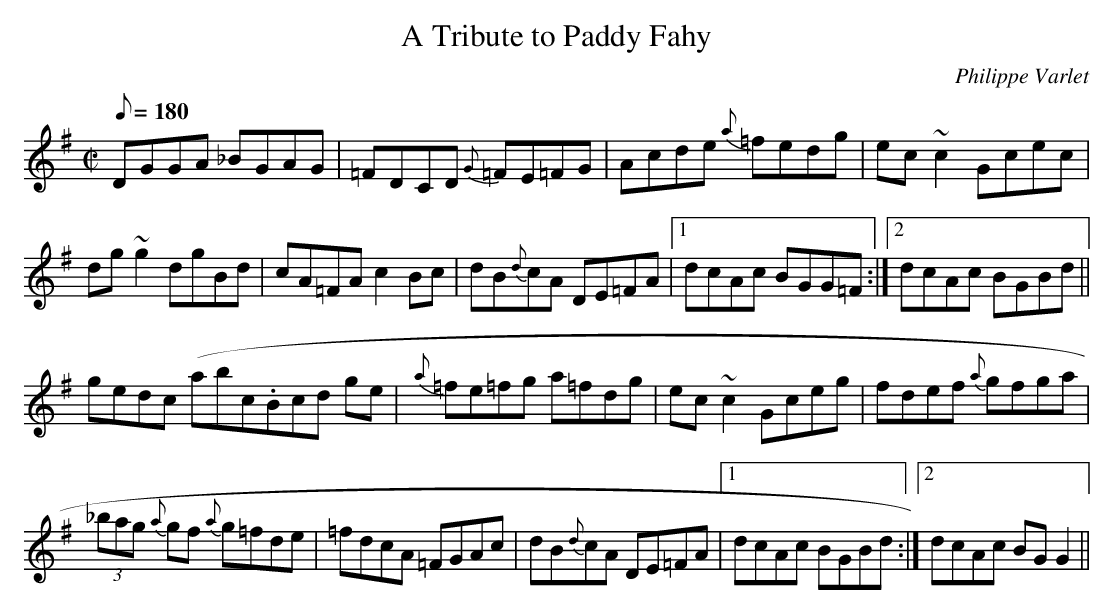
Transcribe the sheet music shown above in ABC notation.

X:1
T:Tribute to Paddy Fahy, A
M:C|
L:1/8
Q:180
C:Philippe Varlet
K:G
DGGA _BGAG | =FDCD {G}=FE=FG | Acde {a}=fedg | ec~c2 Gcec |
dg~g2 dgBd | cA=FA c2 Bc | dB{d}cA DE=FA |1 dcAc BGG=F :|2 dcAc BGBd ||
gedc (abc1.htm3Bcd ge | {a}=fe=fg  a=fdg | ec~c2 Gceg | fdef {a}gfga |
(3_bag {a}gf {a}g=fde | =fdcA =FGAc | dB{d}cA DE=FA |1 dcAc BGBd :|2dcAc BGG2 ||
